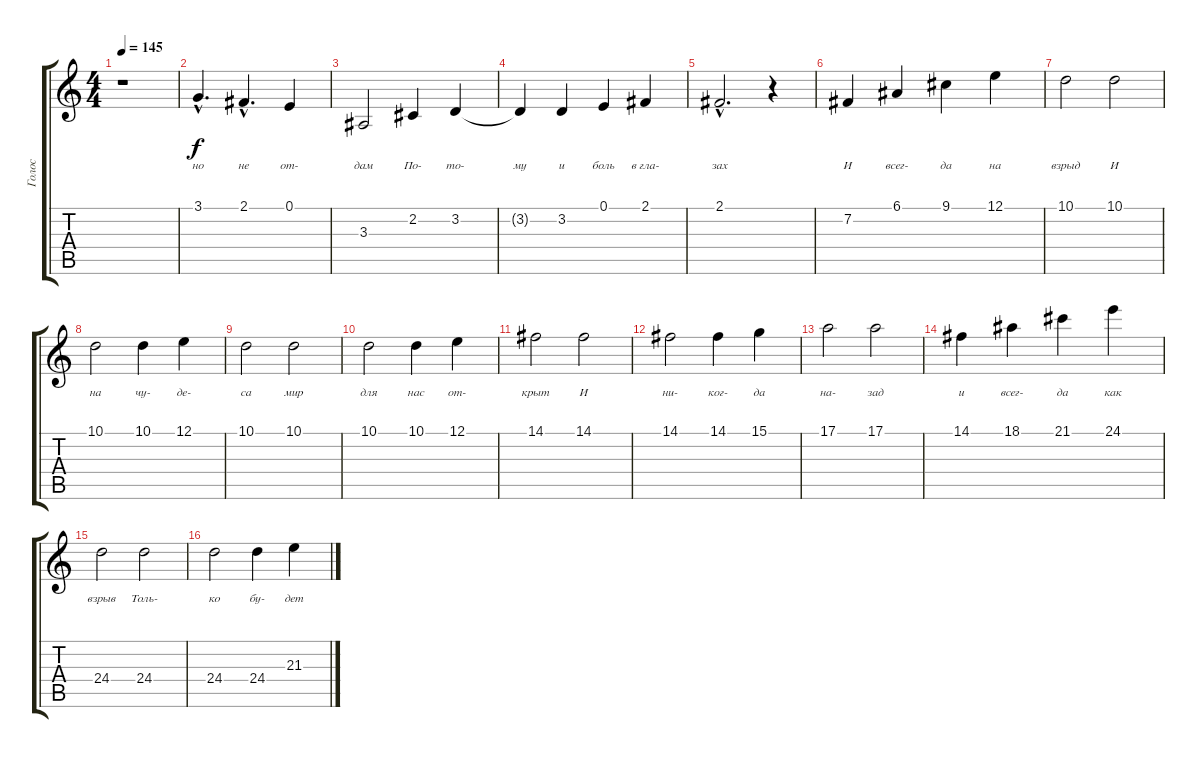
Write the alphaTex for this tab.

\track ("Голос" "Голос") {instrument tenorsax}
\staff {score tabs}
\tuning (E4 B3 G3 D3 A2 E2) {hide}
\ts (4 4)
\tempo 145
\clef g2
\ks c
r.1{dy f} |
3.1{hac}.4{d lyrics (0 "но") lyrics (1 "") lyrics (2 "") lyrics (3 "") lyrics (4 "")} 2.1{hac}.4{d lyrics (0 "не") lyrics (1 "") lyrics (2 "") lyrics (3 "") lyrics (4 "")} 0.1.4{lyrics (0 "от-") lyrics (1 "") lyrics (2 "") lyrics (3 "") lyrics (4 "")} |
3.3.2{lyrics (0 "дам") lyrics (1 "") lyrics (2 "") lyrics (3 "") lyrics (4 "")} 2.2.4{lyrics (0 "По-") lyrics (1 "") lyrics (2 "") lyrics (3 "") lyrics (4 "")} 3.2.4{lyrics (0 "то-") lyrics (1 "") lyrics (2 "") lyrics (3 "") lyrics (4 "")} |
3.2{t}.4{lyrics (0 "му") lyrics (1 "") lyrics (2 "") lyrics (3 "") lyrics (4 "")} 3.2.4{lyrics (0 "и") lyrics (1 "") lyrics (2 "") lyrics (3 "") lyrics (4 "")} 0.1.4{lyrics (0 "боль") lyrics (1 "") lyrics (2 "") lyrics (3 "") lyrics (4 "")} 2.1.4{lyrics (0 "в гла-") lyrics (1 "") lyrics (2 "") lyrics (3 "") lyrics (4 "")} |
2.1{hac}.2{d lyrics (0 "зах") lyrics (1 "") lyrics (2 "") lyrics (3 "") lyrics (4 "")} r.4 |
7.2.4{lyrics (0 "И") lyrics (1 "") lyrics (2 "") lyrics (3 "") lyrics (4 "")} 6.1.4{lyrics (0 "всег-") lyrics (1 "") lyrics (2 "") lyrics (3 "") lyrics (4 "")} 9.1.4{lyrics (0 "да") lyrics (1 "") lyrics (2 "") lyrics (3 "") lyrics (4 "")} 12.1.4{lyrics (0 "на") lyrics (1 "") lyrics (2 "") lyrics (3 "") lyrics (4 "")} |
10.1.2{lyrics (0 "взрыд") lyrics (1 "") lyrics (2 "") lyrics (3 "") lyrics (4 "")} 10.1.2{lyrics (0 "И") lyrics (1 "") lyrics (2 "") lyrics (3 "") lyrics (4 "")} |
10.1.2{lyrics (0 "на") lyrics (1 "") lyrics (2 "") lyrics (3 "") lyrics (4 "")} 10.1.4{lyrics (0 "чу-") lyrics (1 "") lyrics (2 "") lyrics (3 "") lyrics (4 "")} 12.1.4{lyrics (0 "де-") lyrics (1 "") lyrics (2 "") lyrics (3 "") lyrics (4 "")} |
10.1.2{lyrics (0 "са") lyrics (1 "") lyrics (2 "") lyrics (3 "") lyrics (4 "")} 10.1.2{lyrics (0 "мир") lyrics (1 "") lyrics (2 "") lyrics (3 "") lyrics (4 "")} |
10.1.2{lyrics (0 "для") lyrics (1 "") lyrics (2 "") lyrics (3 "") lyrics (4 "")} 10.1.4{lyrics (0 "нас") lyrics (1 "") lyrics (2 "") lyrics (3 "") lyrics (4 "")} 12.1.4{lyrics (0 "от-") lyrics (1 "") lyrics (2 "") lyrics (3 "") lyrics (4 "")} |
14.1.2{lyrics (0 "крыт") lyrics (1 "") lyrics (2 "") lyrics (3 "") lyrics (4 "")} 14.1.2{lyrics (0 "И") lyrics (1 "") lyrics (2 "") lyrics (3 "") lyrics (4 "")} |
14.1.2{lyrics (0 "ни-") lyrics (1 "") lyrics (2 "") lyrics (3 "") lyrics (4 "")} 14.1.4{lyrics (0 "ког-") lyrics (1 "") lyrics (2 "") lyrics (3 "") lyrics (4 "")} 15.1.4{lyrics (0 "да") lyrics (1 "") lyrics (2 "") lyrics (3 "") lyrics (4 "")} |
17.1.2{lyrics (0 "на-") lyrics (1 "") lyrics (2 "") lyrics (3 "") lyrics (4 "")} 17.1.2{lyrics (0 "зад") lyrics (1 "") lyrics (2 "") lyrics (3 "") lyrics (4 "")} |
14.1.4{lyrics (0 "и") lyrics (1 "") lyrics (2 "") lyrics (3 "") lyrics (4 "")} 18.1.4{lyrics (0 "всег-") lyrics (1 "") lyrics (2 "") lyrics (3 "") lyrics (4 "")} 21.1.4{lyrics (0 "да") lyrics (1 "") lyrics (2 "") lyrics (3 "") lyrics (4 "")} 24.1.4{lyrics (0 "как") lyrics (1 "") lyrics (2 "") lyrics (3 "") lyrics (4 "")} |
24.4.2{lyrics (0 "взрыв") lyrics (1 "") lyrics (2 "") lyrics (3 "") lyrics (4 "")} 24.4.2{lyrics (0 "Толь-") lyrics (1 "") lyrics (2 "") lyrics (3 "") lyrics (4 "")} |
24.4.2{lyrics (0 "ко") lyrics (1 "") lyrics (2 "") lyrics (3 "") lyrics (4 "")} 24.4.4{lyrics (0 "бу-") lyrics (1 "") lyrics (2 "") lyrics (3 "") lyrics (4 "")} 21.3.4{lyrics (0 "дет") lyrics (1 "") lyrics (2 "") lyrics (3 "") lyrics (4 "")}
